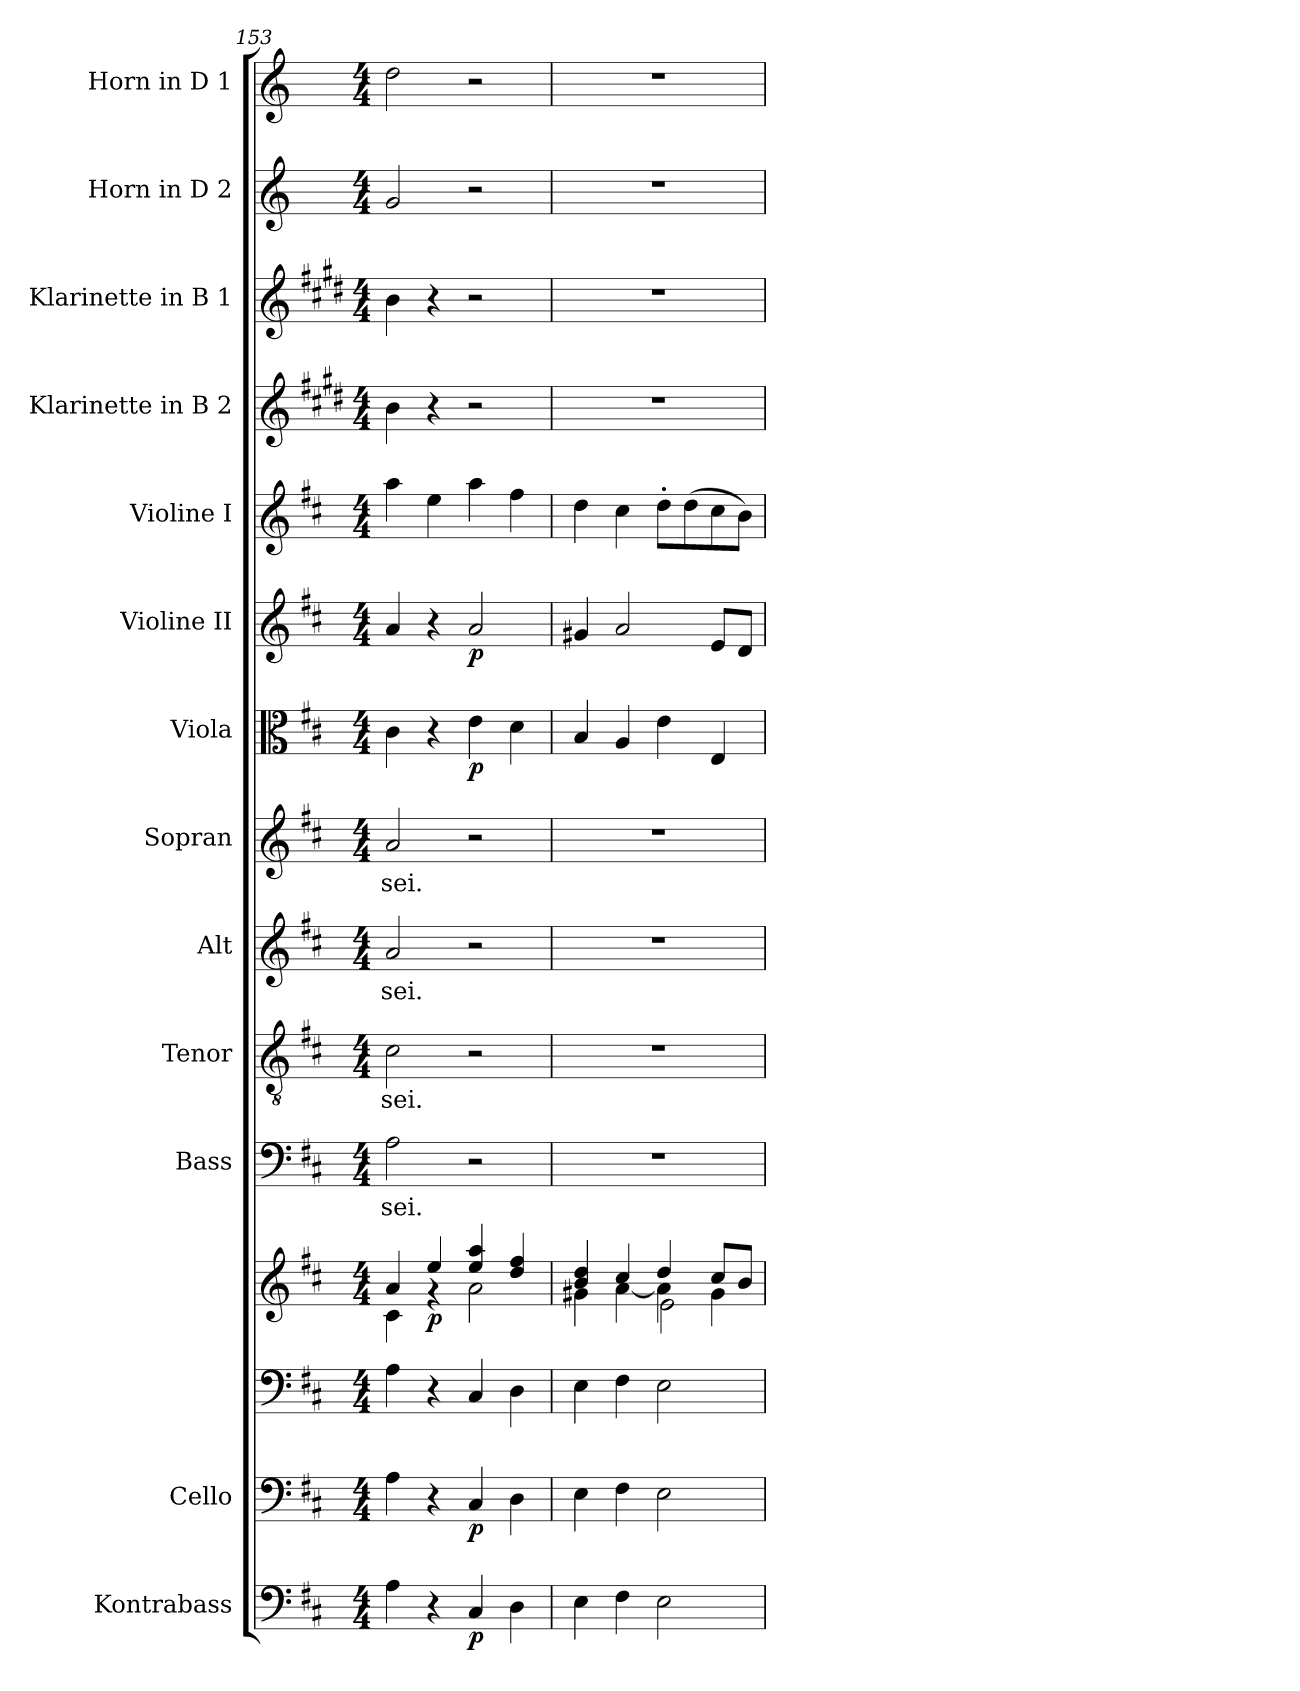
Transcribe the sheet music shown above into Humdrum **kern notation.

**kern	**dynam	**kern	**dynam	**kern	**kern	**dynam	**kern	**text	**kern	**text	**kern	**text	**kern	**text	**kern	**dynam	**kern	**dynam	**kern	**kern	**kern	**kern	**kern
*part14	*part14	*part13	*part13	*part12	*part12	*part12	*part11	*part11	*part10	*part10	*part9	*part9	*part8	*part8	*part7	*part7	*part6	*part6	*part5	*part4	*part3	*part2	*part1
*staff15	*staff15	*staff14	*staff14	*staff13	*staff12	*staff12/13	*staff11	*staff11	*staff10	*staff10	*staff9	*staff9	*staff8	*staff8	*staff7	*staff7	*staff6	*staff6	*staff5	*staff4	*staff3	*staff2	*staff1
*I"Kontrabass	*	*I"Cello	*	*	*	*	*I"Bass	*	*I"Tenor	*	*I"Alt	*	*I"Sopran	*	*I"Viola	*	*I"Violine II	*	*I"Violine I	*I"Klarinette in B 2	*I"Klarinette in B 1	*I"Horn in D 2	*I"Horn in D 1
*I'Kb.	*	*	*	*	*	*	*I'B	*	*I'T	*	*I'A	*	*I'S	*	*I'Vla.	*	*I'Vl. II	*	*I'Vl. I	*	*	*I'Hrn. 2	*I'Hrn. 1
*clefF4	*	*clefF4	*	*clefF4	*clefG2	*	*clefF4	*	*clefGv2	*	*clefG2	*	*clefG2	*	*clefC3	*	*clefG2	*	*clefG2	*clefG2	*clefG2	*clefG2	*clefG2
*ITrd7c12	*	*	*	*	*	*	*	*	*	*	*	*	*	*	*	*	*	*	*	*ITrd1c2	*ITrd1c2	*ITrd-1c-2	*ITrd-1c-2
*k[f#c#]	*	*k[f#c#]	*	*k[f#c#]	*k[f#c#]	*	*k[f#c#]	*	*k[f#c#]	*	*k[f#c#]	*	*k[f#c#]	*	*k[f#c#]	*	*k[f#c#]	*	*k[f#c#]	*k[f#c#]	*k[f#c#]	*k[f#c#]	*k[f#c#]
*D:	*	*D:	*	*D:	*D:	*	*D:	*	*D:	*	*D:	*	*D:	*	*D:	*	*D:	*	*D:	*D:	*D:	*D:	*D:
*M4/4	*	*M4/4	*	*M4/4	*M4/4	*	*M4/4	*	*M4/4	*	*M4/4	*	*M4/4	*	*M4/4	*	*M4/4	*	*M4/4	*M4/4	*M4/4	*M4/4	*M4/4
=153	=153	=153	=153	=153	=153	=153	=153	=153	=153	=153	=153	=153	=153	=153	=153	=153	=153	=153	=153	=153	=153	=153	=153
*	*	*	*	*	*^	*	*	*	*	*	*	*	*	*	*	*	*	*	*	*	*	*	*
!	!	!	!	!	!	!	!	!	!LO:LY:b	!	!LO:LY:b	!	!LO:LY:b	!	!LO:LY:b	!	!	!	!	!	!	!	!	!
4AA\	.	4A\	.	4A\	4a/	4c#\	.	2A\	sei.	2c#\	sei.	2a/	sei.	2a/	sei.	4c#\	.	4a/	.	4aa\	4a\	4a\	2a/	2ee\
!	!	!	!	!	!	!	!LO:DY:b	!	!	!	!	!	!	!	!	!	!	!	!	!	!	!	!	!
4r	.	4r	.	4r	4ee/	4rf	p	.	.	.	.	.	.	.	.	4r	.	4r	.	4ee\	4r	4r	.	.
!	!LO:DY:b	!	!LO:DY:b	!	!	!	!	!	!	!	!	!	!	!	!	!	!LO:DY:b	!	!LO:DY:b	!	!	!	!	!
4CC#/	p	4C#/	p	4C#/	4ee/ 4aa/	2a\	.	2r	.	2r	.	2r	.	2r	.	4e\	p	2a/	p	4aa\	2r	2r	2r	2r
4DD\	.	4D\	.	4D\	4dd/ 4ff#/	.	.	.	.	.	.	.	.	.	.	4d\	.	.	.	4ff#\	.	.	.	.
=154	=154	=154	=154	=154	=154	=154	=154	=154	=154	=154	=154	=154	=154	=154	=154	=154	=154	=154	=154	=154	=154	=154	=154	=154
*	*	*	*	*	*	*^	*	*	*	*	*	*	*	*	*	*	*	*	*	*	*	*	*	*
4EE\	.	4E\	.	4E\	4b/ 4dd/	4g#X\	2ryy	.	1r	.	1r	.	1r	.	1r	.	4B/	.	4g#X/	.	4dd\	1r	1r	1r	1r
4FF#\	.	4F#\	.	4F#\	4cc#/	[<4a\	.	.	.	.	.	.	.	.	.	.	4A/	.	2a/	.	4cc#\	.	.	.	.
2EE\	.	2E\	.	2E\	4dd/	4a\]	2e\	.	.	.	.	.	.	.	.	.	4e\	.	.	.	8dd'>\L	.	.	.	.
.	.	.	.	.	.	.	.	.	.	.	.	.	.	.	.	.	.	.	.	.	(>8dd\	.	.	.	.
.	.	.	.	.	8cc#/L	4g#\	.	.	.	.	.	.	.	.	.	.	4E/	.	8e/L	.	8cc#\	.	.	.	.
.	.	.	.	.	8b/J	.	.	.	.	.	.	.	.	.	.	.	.	.	8d/J	.	8b\J)	.	.	.	.
*	*	*	*	*	*v	*v	*v	*	*	*	*	*	*	*	*	*	*	*	*	*	*	*	*	*	*
=	=	=	=	=	=	=	=	=	=	=	=	=	=	=	=	=	=	=	=	=	=	=	=
*-	*-	*-	*-	*-	*-	*-	*-	*-	*-	*-	*-	*-	*-	*-	*-	*-	*-	*-	*-	*-	*-	*-	*-
